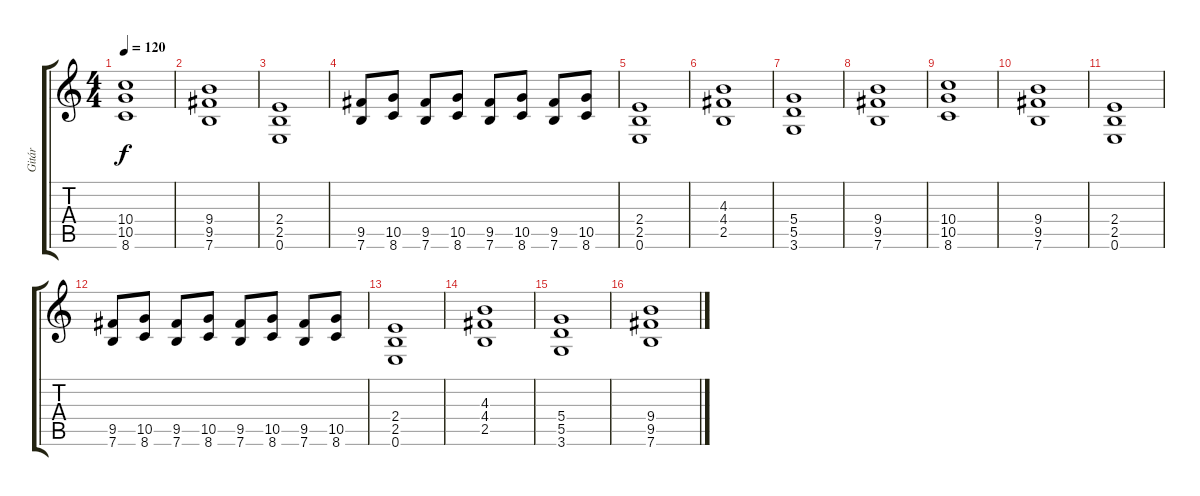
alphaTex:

\track ("Gitár" "Gitár") {instrument distortionguitar}
\staff {score tabs}
\tuning (E4 B3 G3 D3 A2 E2) {hide}
\ts (4 4)
\tempo 120
\clef g2
\ks c
(10.4 10.5 8.6).1{dy f} |
(9.4 9.5 7.6).1 |
(2.4 2.5 0.6).1 |
(9.5 7.6).8 (10.5 8.6).8 (9.5 7.6).8 (10.5 8.6).8 (9.5 7.6).8 (10.5 8.6).8 (9.5 7.6).8 (10.5 8.6).8 |
(2.4 2.5 0.6).1 |
(4.3 4.4 2.5).1 |
(5.4 5.5 3.6).1 |
(9.4 9.5 7.6).1 |
(10.4 10.5 8.6).1 |
(9.4 9.5 7.6).1 |
(2.4 2.5 0.6).1 |
(9.5 7.6).8 (10.5 8.6).8 (9.5 7.6).8 (10.5 8.6).8 (9.5 7.6).8 (10.5 8.6).8 (9.5 7.6).8 (10.5 8.6).8 |
(2.4 2.5 0.6).1 |
(4.3 4.4 2.5).1 |
(5.4 5.5 3.6).1 |
(9.4 9.5 7.6).1
